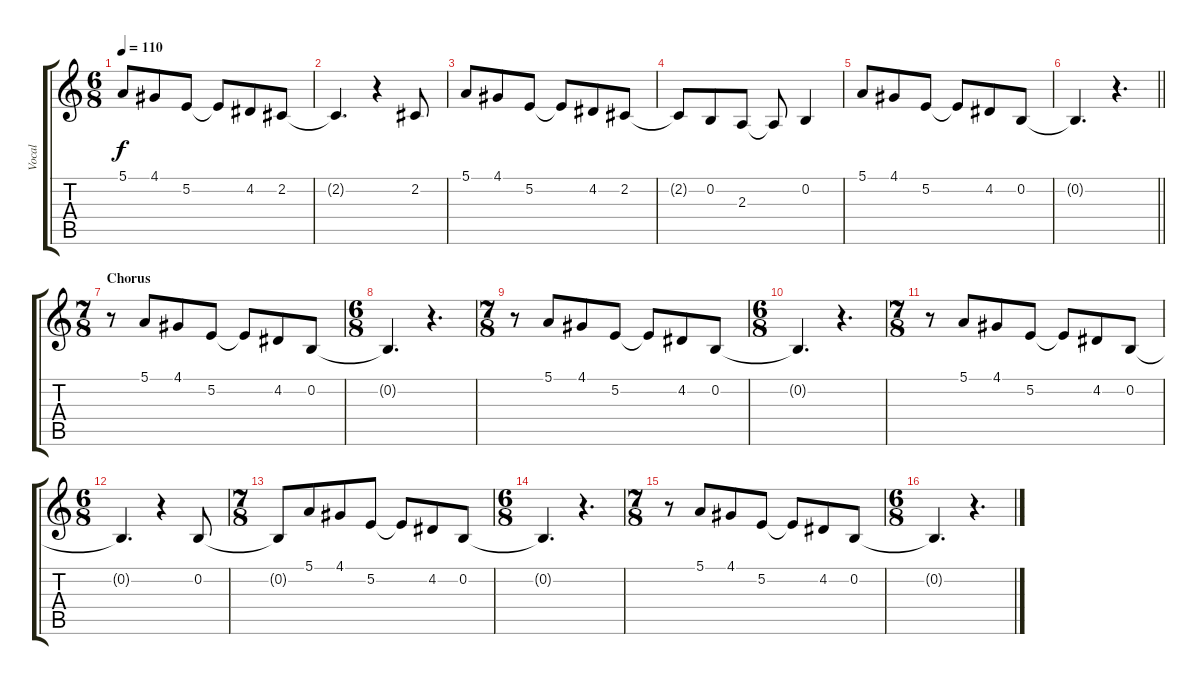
\track ("Vocal" "Vocal") {instrument acousticgrandpiano}
\staff {score tabs}
\tuning (E4 B3 G3 D3 A2 E2) {hide}
\ts (6 8)
\tempo 110
\clef g2
\ks c
5.1.8{dy f} 4.1.8 5.2.8 5.2{t}.8 4.2.8 2.2.8 |
2.2{t}.4{d} r.4 2.2.8 |
5.1.8 4.1.8 5.2.8 5.2{t}.8 4.2.8 2.2.8 |
2.2{t}.8 0.2.8 2.3.8 2.3{t}.8 0.2.4 |
5.1.8 4.1.8 5.2.8 5.2{t}.8 4.2.8 0.2.8 |
\barLineRight lightlight
0.2{t}.4{d} r.4{d} |
\ts (7 8)
\section ("" "Chorus")
r.8 5.1.8 4.1.8 5.2.8 5.2{t}.8 4.2.8 0.2.8 |
\ts (6 8)
0.2{t}.4{d} r.4{d} |
\ts (7 8)
r.8 5.1.8 4.1.8 5.2.8 5.2{t}.8 4.2.8 0.2.8 |
\ts (6 8)
0.2{t}.4{d} r.4{d} |
\ts (7 8)
r.8 5.1.8 4.1.8 5.2.8 5.2{t}.8 4.2.8 0.2.8 |
\ts (6 8)
0.2{t}.4{d} r.4 0.2.8 |
\ts (7 8)
0.2{t}.8 5.1.8 4.1.8 5.2.8 5.2{t}.8 4.2.8 0.2.8 |
\ts (6 8)
0.2{t}.4{d} r.4{d} |
\ts (7 8)
r.8 5.1.8 4.1.8 5.2.8 5.2{t}.8 4.2.8 0.2.8 |
\ts (6 8)
0.2{t}.4{d} r.4{d}
